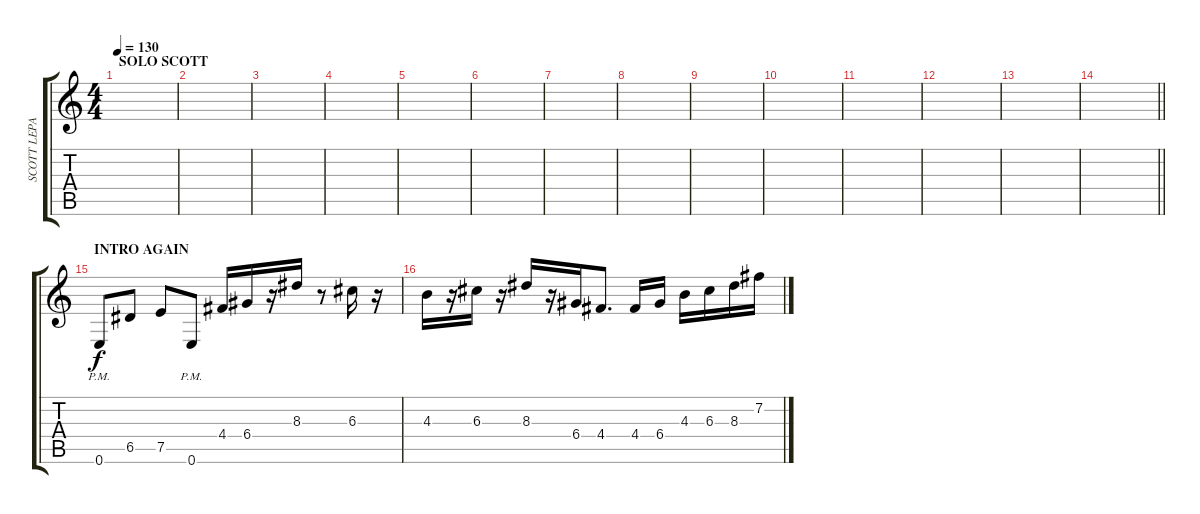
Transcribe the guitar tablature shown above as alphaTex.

\track ("SCOTT LEPAGE" "SCOTT LEPA") {instrument distortionguitar}
\staff {score tabs}
\tuning (E4 B3 G3 D3 A2 E2) {hide}
\ts (4 4)
\section ("" "SOLO SCOTT")
\tempo 130
\clef g2
\ks c
|
|
|
|
|
|
|
|
|
|
|
|
|
\barLineRight lightlight
|
\section ("" "INTRO AGAIN")
0.6{pm}.8 6.5.8 7.5.8 0.6{pm}.8 4.4.16 6.4.16 r.16 8.3.16 r.8 6.3.16 r.16 |
4.3.16 r.16 6.3.16 r.16 8.3.16 r.16 6.4.16 4.4.8{d} 4.4.16 6.4.16 4.3.16 6.3.16 8.3.16 7.2.16
